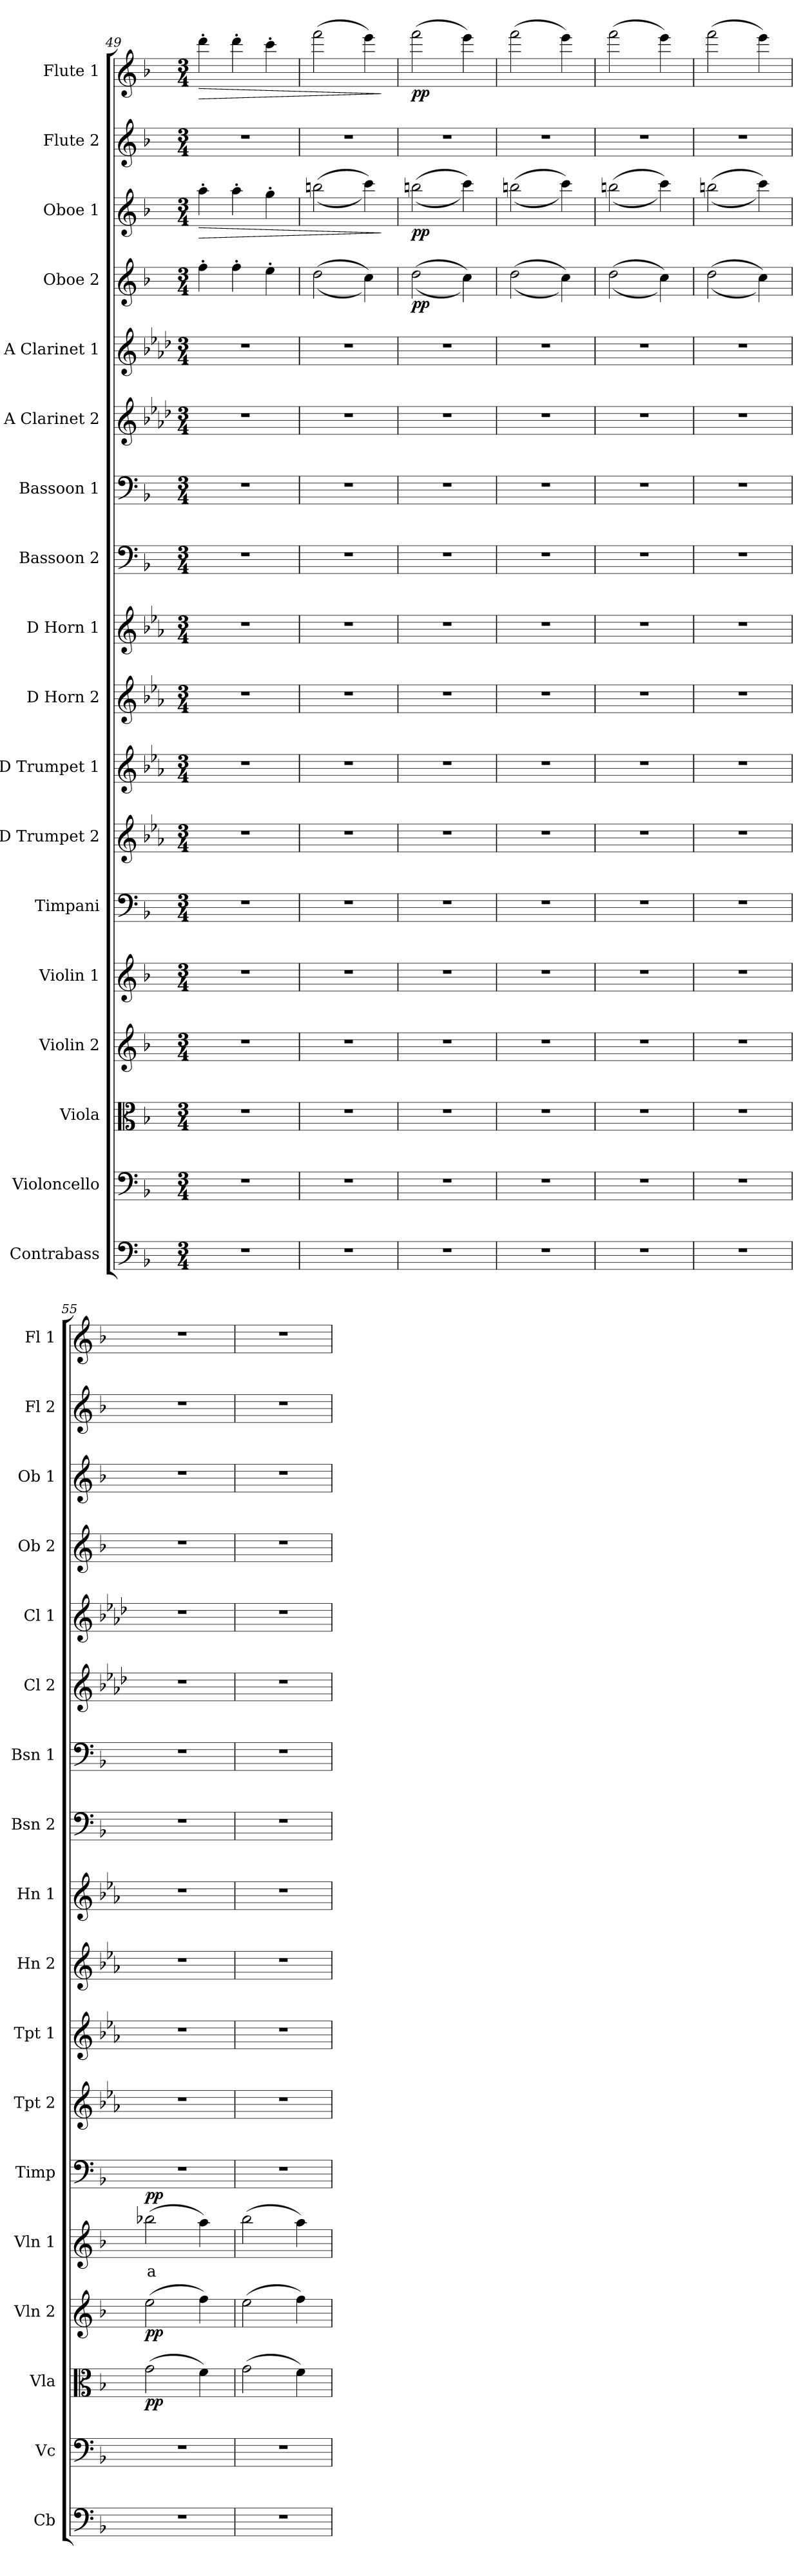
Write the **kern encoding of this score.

**kern	**kern	**kern	**dynam	**kern	**dynam	**kern	**text	**dynam	**kern	**kern	**kern	**kern	**kern	**kern	**kern	**kern	**kern	**kern	**dynam	**kern	**dynam	**kern	**kern	**dynam
*part18	*part17	*part16	*part16	*part15	*part15	*part14	*part14	*part14	*part13	*part12	*part11	*part10	*part9	*part8	*part7	*part6	*part5	*part4	*part4	*part3	*part3	*part2	*part1	*part1
*staff18	*staff17	*staff16	*staff16	*staff15	*staff15	*staff14	*staff14	*staff14	*staff13	*staff12	*staff11	*staff10	*staff9	*staff8	*staff7	*staff6	*staff5	*staff4	*staff4	*staff3	*staff3	*staff2	*staff1	*staff1
*I"Contrabass	*I"Violoncello	*I"Viola	*	*I"Violin 2	*	*I"Violin 1	*	*	*I"Timpani	*I"D Trumpet 2	*I"D Trumpet 1	*I"D Horn 2	*I"D Horn 1	*I"Bassoon 2	*I"Bassoon 1	*I"A Clarinet 2	*I"A Clarinet 1	*I"Oboe 2	*	*I"Oboe 1	*	*I"Flute 2	*I"Flute 1	*
*I'Cb	*I'Vc	*I'Vla	*	*I'Vln 2	*	*I'Vln 1	*	*	*I'Timp	*I'Tpt 2	*I'Tpt 1	*I'Hn 2	*I'Hn 1	*I'Bsn 2	*I'Bsn 1	*I'Cl 2	*I'Cl 1	*I'Ob 2	*	*I'Ob 1	*	*I'Fl 2	*I'Fl 1	*
*clefF4	*clefF4	*clefC3	*	*clefG2	*	*clefG2	*	*	*clefF4	*clefG2	*clefG2	*clefG2	*clefG2	*clefF4	*clefF4	*clefG2	*clefG2	*clefG2	*	*clefG2	*	*clefG2	*clefG2	*
*ITrd7c12	*	*	*	*	*	*	*	*	*	*ITrd-1c-2	*ITrd-1c-2	*ITrd6c10	*ITrd6c10	*	*	*ITrd2c3	*ITrd2c3	*	*	*	*	*	*	*
*k[b-]	*k[b-]	*k[b-]	*	*k[b-]	*	*k[b-]	*	*	*k[b-]	*k[b-]	*k[b-]	*k[b-]	*k[b-]	*k[b-]	*k[b-]	*k[b-]	*k[b-]	*k[b-]	*	*k[b-]	*	*k[b-]	*k[b-]	*
*M3/4	*M3/4	*M3/4	*	*M3/4	*	*M3/4	*	*	*M3/4	*M3/4	*M3/4	*M3/4	*M3/4	*M3/4	*M3/4	*M3/4	*M3/4	*M3/4	*	*M3/4	*	*M3/4	*M3/4	*
=49	=49	=49	=49	=49	=49	=49	=49	=49	=49	=49	=49	=49	=49	=49	=49	=49	=49	=49	=49	=49	=49	=49	=49	=49
!	!	!	!	!	!	!	!	!	!	!	!	!	!	!	!	!	!	!	!	!	!LO:HP:b	!	!	!LO:HP:b
2.r	2.r	2.r	.	2.r	.	2.r	.	.	2.r	2.r	2.r	2.r	2.r	2.r	2.r	2.r	2.r	4ff'\	.	4aa'\	>	2.r	4ddd'\	>
.	.	.	.	.	.	.	.	.	.	.	.	.	.	.	.	.	.	4ff'\	.	4aa'\	.	.	4ddd'\	.
.	.	.	.	.	.	.	.	.	.	.	.	.	.	.	.	.	.	4ee'\	.	4gg'\	.	.	4ccc'\	.
=50	=50	=50	=50	=50	=50	=50	=50	=50	=50	=50	=50	=50	=50	=50	=50	=50	=50	=50	=50	=50	=50	=50	=50	=50
2.r	2.r	2.r	.	2.r	.	2.r	.	.	2.r	2.r	2.r	2.r	2.r	2.r	2.r	2.r	2.r	((2dd\	.	((2bbn\	.	2.r	(2fff\	.
.	.	.	.	.	.	.	.	.	.	.	.	.	.	.	.	.	.	4cc\))	.	4ccc\))	.	.	4eee\)	.
.	.	.	.	.	.	.	.	.	.	.	.	.	.	.	.	.	.	.	.	.	]	.	.	]
=51	=51	=51	=51	=51	=51	=51	=51	=51	=51	=51	=51	=51	=51	=51	=51	=51	=51	=51	=51	=51	=51	=51	=51	=51
!	!	!	!	!	!	!	!	!	!	!	!	!	!	!	!	!	!	!	!LO:DY:b	!	!LO:DY:b	!	!	!LO:DY:b
2.r	2.r	2.r	.	2.r	.	2.r	.	.	2.r	2.r	2.r	2.r	2.r	2.r	2.r	2.r	2.r	((2dd\	pp	((2bbn\	pp	2.r	(2fff\	pp
.	.	.	.	.	.	.	.	.	.	.	.	.	.	.	.	.	.	4cc\))	.	4ccc\))	.	.	4eee\)	.
=52	=52	=52	=52	=52	=52	=52	=52	=52	=52	=52	=52	=52	=52	=52	=52	=52	=52	=52	=52	=52	=52	=52	=52	=52
2.r	2.r	2.r	.	2.r	.	2.r	.	.	2.r	2.r	2.r	2.r	2.r	2.r	2.r	2.r	2.r	((2dd\	.	((2bbn\	.	2.r	(2fff\	.
.	.	.	.	.	.	.	.	.	.	.	.	.	.	.	.	.	.	4cc\))	.	4ccc\))	.	.	4eee\)	.
=53	=53	=53	=53	=53	=53	=53	=53	=53	=53	=53	=53	=53	=53	=53	=53	=53	=53	=53	=53	=53	=53	=53	=53	=53
2.r	2.r	2.r	.	2.r	.	2.r	.	.	2.r	2.r	2.r	2.r	2.r	2.r	2.r	2.r	2.r	((2dd\	.	((2bbn\	.	2.r	(2fff\	.
.	.	.	.	.	.	.	.	.	.	.	.	.	.	.	.	.	.	4cc\))	.	4ccc\))	.	.	4eee\)	.
=54	=54	=54	=54	=54	=54	=54	=54	=54	=54	=54	=54	=54	=54	=54	=54	=54	=54	=54	=54	=54	=54	=54	=54	=54
2.r	2.r	2.r	.	2.r	.	2.r	.	.	2.r	2.r	2.r	2.r	2.r	2.r	2.r	2.r	2.r	((2dd\	.	((2bbn\	.	2.r	(2fff\	.
.	.	.	.	.	.	.	.	.	.	.	.	.	.	.	.	.	.	4cc\))	.	4ccc\))	.	.	4eee\)	.
=55	=55	=55	=55	=55	=55	=55	=55	=55	=55	=55	=55	=55	=55	=55	=55	=55	=55	=55	=55	=55	=55	=55	=55	=55
!	!	!	!LO:DY:b	!	!LO:DY:b	!	!LO:LY:b:color=#FF0000	!LO:DY:b	!	!	!	!	!	!	!	!	!	!	!	!	!	!	!	!
2.r	2.r	(2g\	pp	(2ee\	pp	(2bb-X\	a	pp	2.r	2.r	2.r	2.r	2.r	2.r	2.r	2.r	2.r	2.r	.	2.r	.	2.r	2.r	.
.	.	4f\)	.	4ff\)	.	4aa\)	.	.	.	.	.	.	.	.	.	.	.	.	.	.	.	.	.	.
!!LO:PB:g=z
=56	=56	=56	=56	=56	=56	=56	=56	=56	=56	=56	=56	=56	=56	=56	=56	=56	=56	=56	=56	=56	=56	=56	=56	=56
2.r	2.r	(2g\	.	(2ee\	.	(2bb-\	.	.	2.r	2.r	2.r	2.r	2.r	2.r	2.r	2.r	2.r	2.r	.	2.r	.	2.r	2.r	.
.	.	4f\)	.	4ff\)	.	4aa\)	.	.	.	.	.	.	.	.	.	.	.	.	.	.	.	.	.	.
=	=	=	=	=	=	=	=	=	=	=	=	=	=	=	=	=	=	=	=	=	=	=	=	=
*-	*-	*-	*-	*-	*-	*-	*-	*-	*-	*-	*-	*-	*-	*-	*-	*-	*-	*-	*-	*-	*-	*-	*-	*-
